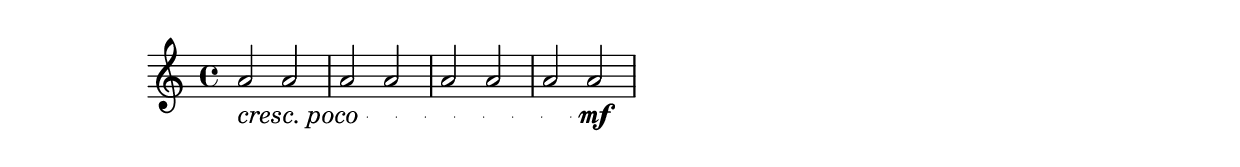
\version "2.11.61"
\header {
  lsrtags = "rhythms,tweaks-and-overrides"
  texidoc = "
The text used for crescendos and decrescendos can be
changed by modifying the context properties @code{crescendoText}
and @code{decrescendoText}.  The style of the spanner line can
be changed by modifying the @code{'style} property of
@code{DynamicTextSpanner}.  The default value is
@code{'hairpin}, and other possible values include
@code{'line}, @code{'dashed-line}, and
@code{'dotted-line}:
"
  doctitle = "Changing text and spanner styles for text dynamics"
}

\relative c'' {
  \set crescendoText = \markup { \italic { cresc. poco } }
  \set crescendoSpanner = #'text
  \override DynamicTextSpanner #'style = #'dotted-line
  a2\< a
  a2 a
  a2 a
  a2 a\mf
}
